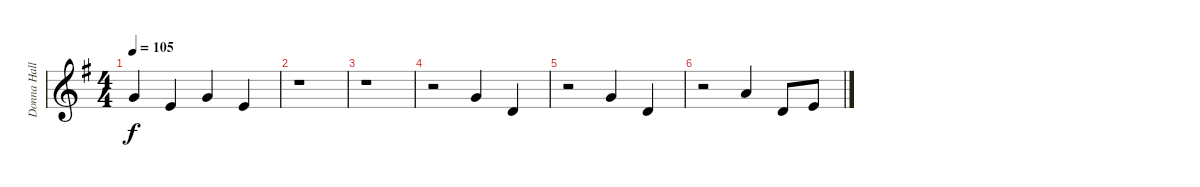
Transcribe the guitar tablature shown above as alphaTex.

\track ("Donna Hall Vocals" "Donna Hall") {instrument lead3calliope}
\staff {score}
\tuning (E4 B3 G3 D3 A2 E2) {hide}
\ts (4 4)
\tempo 105
\clef g2
\ks g
3.1.4{dy f} 5.2.4 3.1.4 5.2.4 |
r.1 |
r.1 |
r.2 3.1.4 3.2.4 |
r.2 3.1.4 3.2.4 |
r.2 5.1.4 3.2.8 5.2.8
